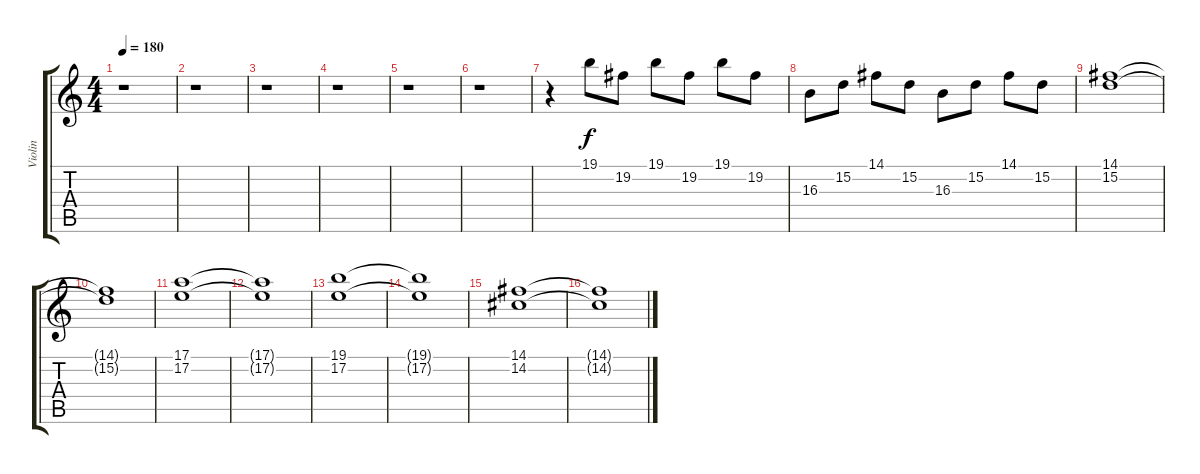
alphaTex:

\track ("Violin" "Violin") {instrument violin}
\staff {score tabs}
\tuning (E4 B3 G3 D3 A2 E2) {hide}
\ts (4 4)
\tempo 180
\clef g2
\ks c
r.1{dy f} |
r.1 |
r.1 |
r.1 |
r.1 |
r.1 |
r.4 19.1.8 19.2.8 19.1.8 19.2.8 19.1.8 19.2.8 |
16.3.8 15.2.8 14.1.8 15.2.8 16.3.8 15.2.8 14.1.8 15.2.8 |
(14.1 15.2).1 |
(14.1{t} 15.2{t}).1 |
(17.1 17.2).1 |
(17.1{t} 17.2{t}).1 |
(19.1 17.2).1 |
(19.1{t} 17.2{t}).1 |
(14.1 14.2).1 |
(14.1{t} 14.2{t}).1
